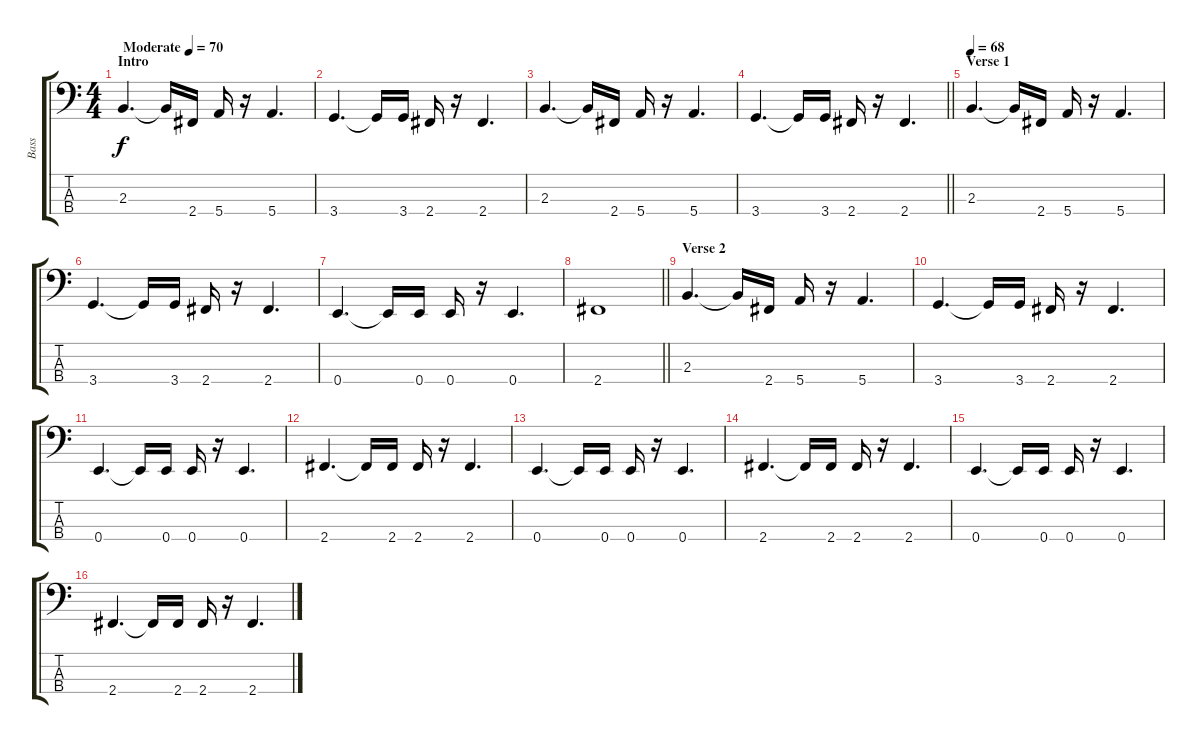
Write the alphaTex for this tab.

\track ("Bass" "Bass") {instrument electricbassfinger}
\staff {score tabs}
\tuning (G2 D2 A1 E1) {hide}
\ts (4 4)
\section ("" "Intro")
\tempo (70 "Moderate")
\clef f4
\ks c
2.3.4{d dy f instrument electricbassfinger} 2.3{t}.16 2.4.16 5.4.16 r.16 5.4.4{d} |
3.4.4{d} 3.4{t}.16 3.4.16 2.4.16 r.16 2.4.4{d} |
2.3.4{d} 2.3{t}.16 2.4.16 5.4.16 r.16 5.4.4{d} |
\barLineRight lightlight
3.4.4{d} 3.4{t}.16 3.4.16 2.4.16 r.16 2.4.4{d} |
\section ("" "Verse 1")
\tempo 68
2.3.4{d} 2.3{t}.16 2.4.16 5.4.16 r.16 5.4.4{d} |
3.4.4{d} 3.4{t}.16 3.4.16 2.4.16 r.16 2.4.4{d} |
0.4.4{d} 0.4{t}.16 0.4.16 0.4.16 r.16 0.4.4{d} |
\barLineRight lightlight
2.4.1 |
\section ("" "Verse 2")
2.3.4{d} 2.3{t}.16 2.4.16 5.4.16 r.16 5.4.4{d} |
3.4.4{d} 3.4{t}.16 3.4.16 2.4.16 r.16 2.4.4{d} |
0.4.4{d} 0.4{t}.16 0.4.16 0.4.16 r.16 0.4.4{d} |
2.4.4{d} 2.4{t}.16 2.4.16 2.4.16 r.16 2.4.4{d} |
0.4.4{d} 0.4{t}.16 0.4.16 0.4.16 r.16 0.4.4{d} |
2.4.4{d} 2.4{t}.16 2.4.16 2.4.16 r.16 2.4.4{d} |
0.4.4{d} 0.4{t}.16 0.4.16 0.4.16 r.16 0.4.4{d} |
2.4.4{d} 2.4{t}.16 2.4.16 2.4.16 r.16 2.4.4{d}
